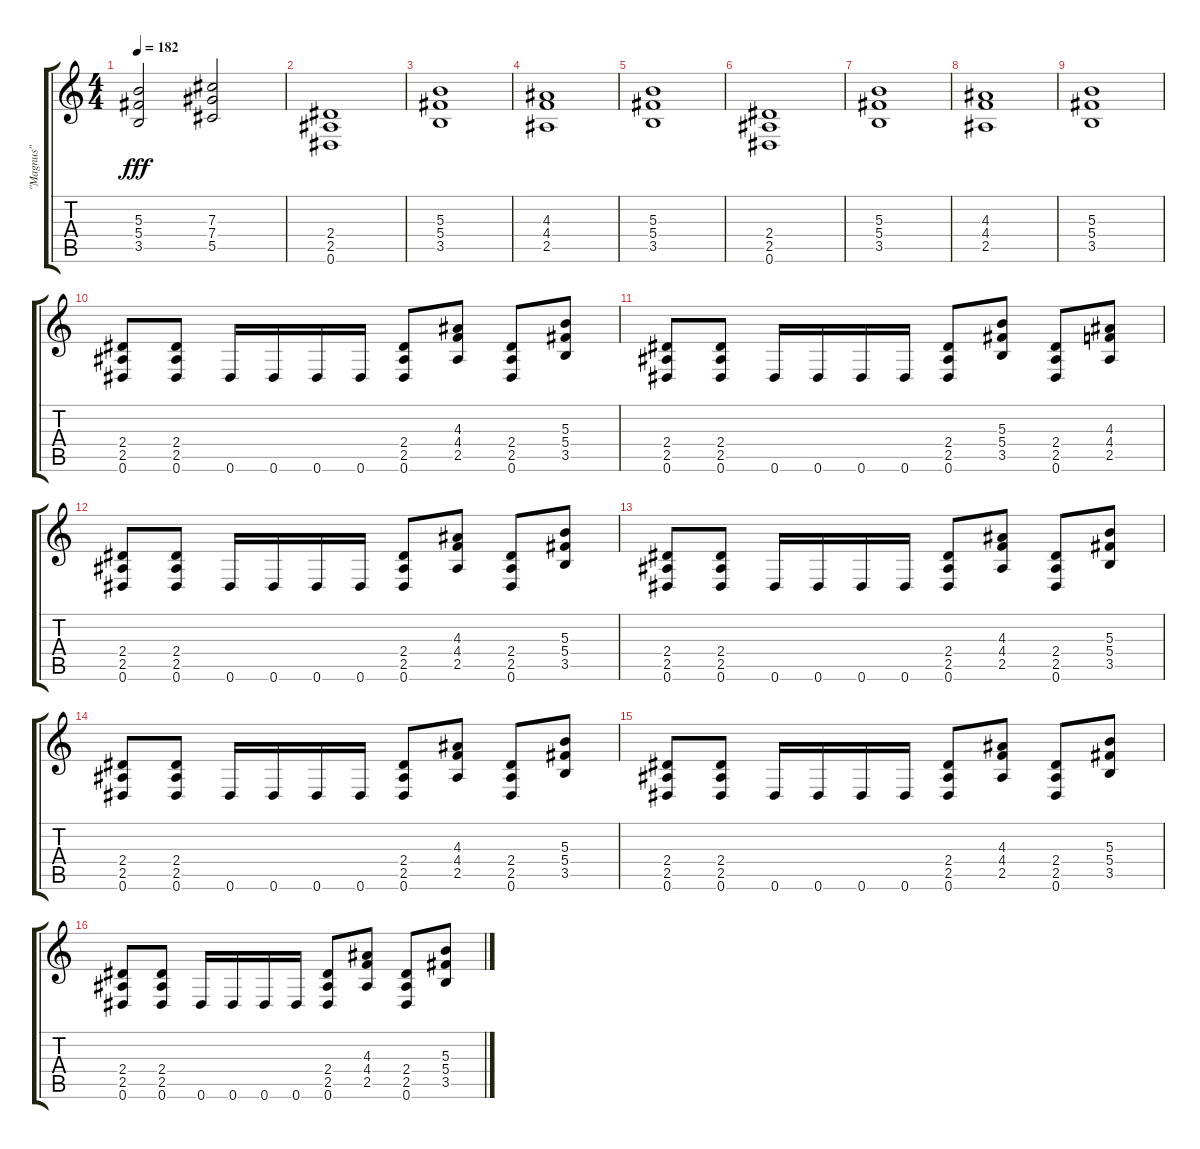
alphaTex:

\track ("\"Magnus\"" "\"Magnus\"") {instrument distortionguitar}
\staff {score tabs}
\tuning (Eb4 Bb3 Gb3 Db3 Ab2 Eb2) {hide}
\ts (4 4)
\tempo 182
\clef g2
\ks c
(5.3 5.4 3.5).2{dy fff} (7.3 7.4 5.5).2 |
(2.4 2.5 0.6).1 |
(5.3 5.4 3.5).1 |
(4.3 4.4 2.5).1 |
(5.3 5.4 3.5).1 |
(2.4 2.5 0.6).1 |
(5.3 5.4 3.5).1 |
(4.3 4.4 2.5).1 |
(5.3 5.4 3.5).1 |
(2.4 2.5 0.6).8 (2.4 2.5 0.6).8 0.6.16 0.6.16 0.6.16 0.6.16 (2.4 2.5 0.6).8 (4.3 4.4 2.5).8 (2.4 2.5 0.6).8 (5.3 5.4 3.5).8 |
(2.4 2.5 0.6).8 (2.4 2.5 0.6).8 0.6.16 0.6.16 0.6.16 0.6.16 (2.4 2.5 0.6).8 (5.3 5.4 3.5).8 (2.4 2.5 0.6).8 (4.3 4.4 2.5).8 |
(2.4 2.5 0.6).8 (2.4 2.5 0.6).8 0.6.16 0.6.16 0.6.16 0.6.16 (2.4 2.5 0.6).8 (4.3 4.4 2.5).8 (2.4 2.5 0.6).8 (5.3 5.4 3.5).8 |
(2.4 2.5 0.6).8 (2.4 2.5 0.6).8 0.6.16 0.6.16 0.6.16 0.6.16 (2.4 2.5 0.6).8 (4.3 4.4 2.5).8 (2.4 2.5 0.6).8 (5.3 5.4 3.5).8 |
(2.4 2.5 0.6).8 (2.4 2.5 0.6).8 0.6.16 0.6.16 0.6.16 0.6.16 (2.4 2.5 0.6).8 (4.3 4.4 2.5).8 (2.4 2.5 0.6).8 (5.3 5.4 3.5).8 |
(2.4 2.5 0.6).8 (2.4 2.5 0.6).8 0.6.16 0.6.16 0.6.16 0.6.16 (2.4 2.5 0.6).8 (4.3 4.4 2.5).8 (2.4 2.5 0.6).8 (5.3 5.4 3.5).8 |
(2.4 2.5 0.6).8 (2.4 2.5 0.6).8 0.6.16 0.6.16 0.6.16 0.6.16 (2.4 2.5 0.6).8 (4.3 4.4 2.5).8 (2.4 2.5 0.6).8 (5.3 5.4 3.5).8
